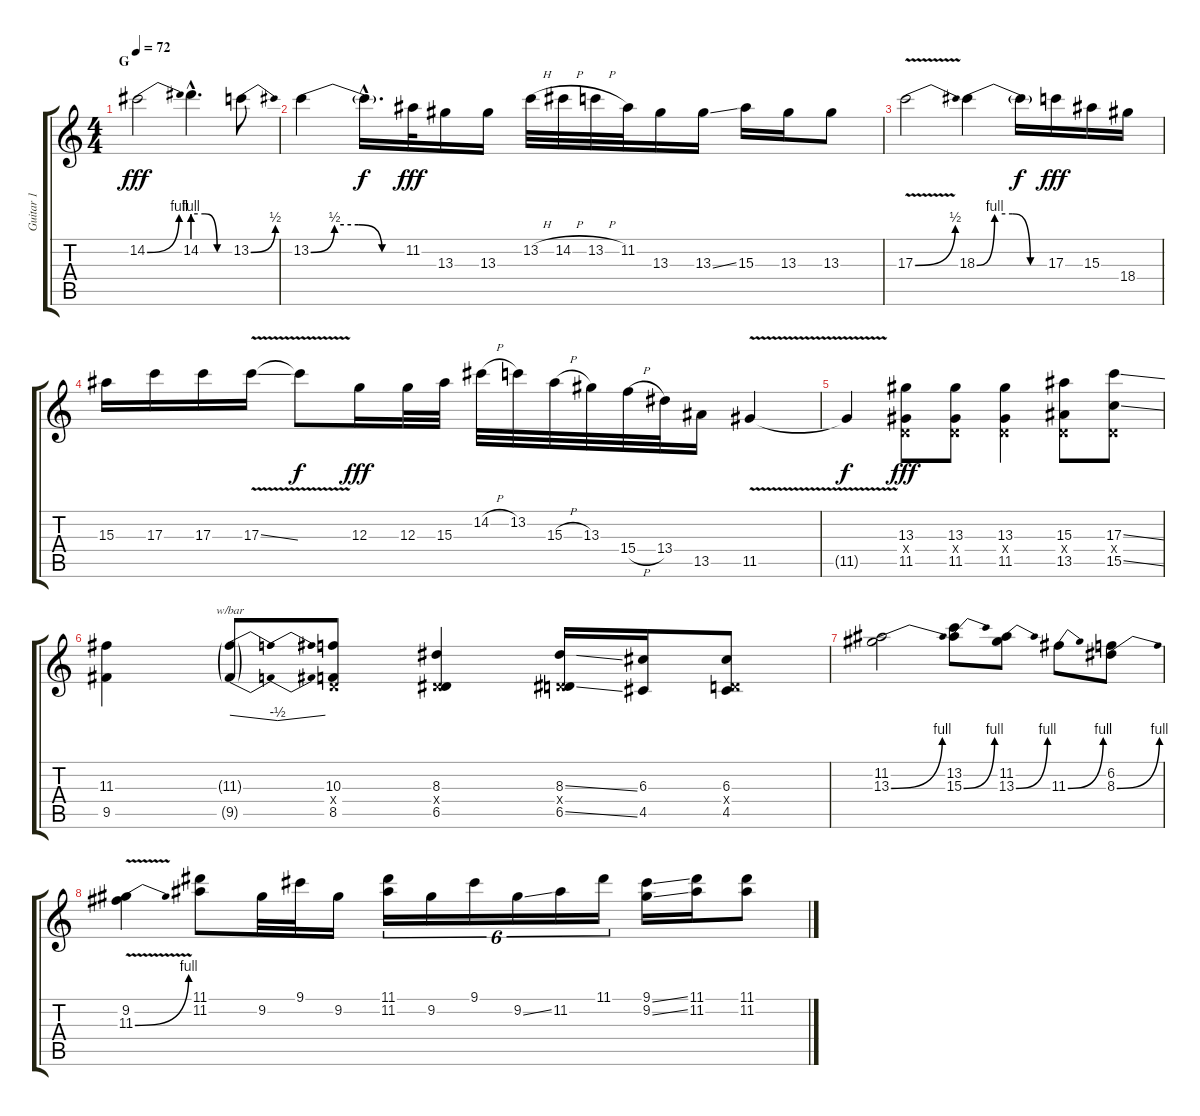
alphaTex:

\track ("Guitar 1" "Guitar 1") {instrument distortionguitar}
\staff {score tabs}
\tuning (E4 B3 G3 D3 A2 E2) {hide}
\ts (4 4)
\section ("" "G")
\tempo 72
\clef g2
\ks c
14.2{be (bend 0 0 60 4)}.2{dy fff} 14.2{be (custom 0 4 20 4 40 0 60 0) hac}.4{d} 13.2{be (bend 0 0 60 2)}.8 |
13.2{be (custom 0 0 15 2 30 2 45 0 60 0)}.4 13.2{hac t}.16{d dy f} 11.2.32{dy fff} 13.3.16 13.3.16 13.2{h}.32 14.2{h}.32 13.2{h}.32 11.2.32 13.3.16 13.3{ss}.16 15.3.16 13.3.16 13.3.8 |
17.3{be (bend 0 0 60 2) v}.2 18.3{be (custom 0 0 15 4 30 4 45 0 60 0)}.4 18.3{t}.16{dy f} 17.3.16{dy fff} 15.3.16 18.4.16 |
15.3.16 17.3.16 17.3.16 17.3{v ss}.16 17.3{t}.8{dy f} 12.3.16{dy fff} 12.3.32 15.3.32 14.2{h}.32 13.2.32 15.3{h}.32 13.3.32 15.4{h}.32 13.4.32 13.5.16 11.5{v}.4 |
11.5{t}.4{dy f} (13.3 0.4{x} 11.5).8{dy fff} (13.3 0.4{x} 11.5).8 (13.3 0.4{x} 11.5).4 (15.3 0.4{x} 13.5).8 (17.3{ss} 0.4{x} 15.5{ss}).8 |
(11.3 9.5).4 (11.3{g} 9.5{g}).8{tbe (dip default 0 0 30 -2 60 0)} (10.3 0.4{x} 8.5).8 (8.3 0.4{x} 6.5).4 (8.3{ss} 0.4{x} 6.5{ss}).16 (6.3 4.5).16 (6.3 0.4{x} 4.5).8 |
(11.2 13.3{be (bend 0 0 60 4)}).2 (13.2 15.3{be (bend 0 0 60 4)}).8 (11.2 13.3{be (bend 0 0 60 4)}).8 11.3{be (bend 0 0 60 4)}.8 (6.2 8.3{be (bend 0 0 60 4)}).8 |
(9.2{v} 11.3{be (bend 0 0 60 4) v}).4 (11.1 11.2).8 9.2.32 9.1.32 9.2.16 (11.1 11.2).16{tu (6 4)} 9.2.16{tu (6 4)} 9.1.16{tu (6 4)} 9.2{ss}.16{tu (6 4)} 11.2.16{tu (6 4)} 11.1.16{tu (6 4)} (9.1{ss} 9.2{ss}).16 (11.1 11.2).16 (11.1 11.2).8
